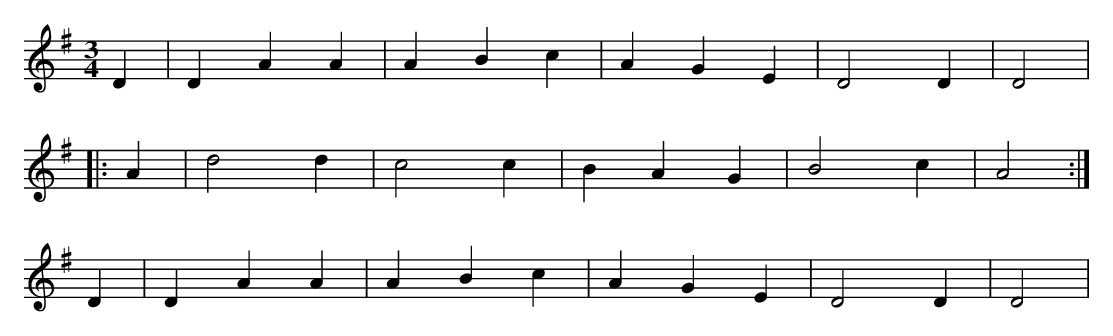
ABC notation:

X:1
M:3/4
K:Ador
D2|D2 A2 A2|A2 B2 c2|A2 G2 E2|D4 D2|D4|
|:A2|d4 d2|c4 c2|B2 A2 G2|B4 c2|A4:|
D2|D2 A2 A2|A2 B2 c2|A2 G2 E2|D4 D2|D4|
